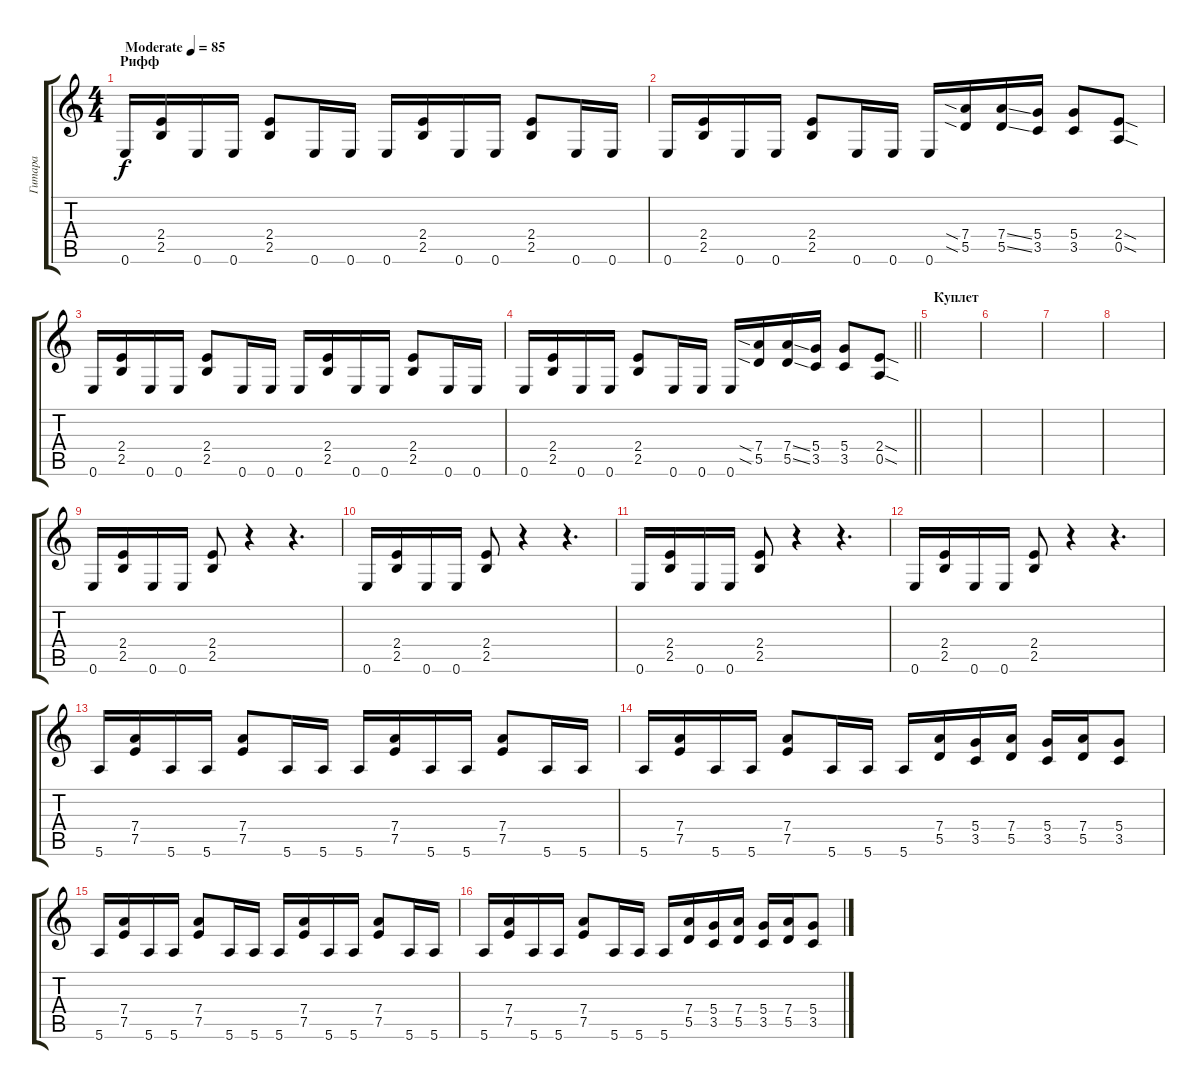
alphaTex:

\track ("Гитара" "Гитара") {instrument distortionguitar}
\staff {score tabs}
\tuning (E4 B3 G3 D3 A2 E2) {hide}
\ts (4 4)
\section ("" "Рифф")
\tempo (85 "Moderate")
\clef g2
\ks c
0.6.16{dy f instrument distortionguitar} (2.4 2.5).16 0.6.16 0.6.16 (2.4 2.5).8 0.6.16 0.6.16 0.6.16 (2.4 2.5).16 0.6.16 0.6.16 (2.4 2.5).8 0.6.16 0.6.16 |
0.6.16 (2.4 2.5).16 0.6.16 0.6.16 (2.4 2.5).8 0.6.16 0.6.16 0.6.16 (7.4{sia} 5.5{sia}).16 (7.4{ss} 5.5{ss}).16 (5.4 3.5).16 (5.4 3.5).8 (2.4{sod} 0.5{sod}).8 |
0.6.16 (2.4 2.5).16 0.6.16 0.6.16 (2.4 2.5).8 0.6.16 0.6.16 0.6.16 (2.4 2.5).16 0.6.16 0.6.16 (2.4 2.5).8 0.6.16 0.6.16 |
\barLineRight lightlight
0.6.16 (2.4 2.5).16 0.6.16 0.6.16 (2.4 2.5).8 0.6.16 0.6.16 0.6.16 (7.4{sia} 5.5{sia}).16 (7.4{ss} 5.5{ss}).16 (5.4 3.5).16 (5.4 3.5).8 (2.4{sod} 0.5{sod}).8 |
\section ("" "Куплет")
|
|
|
|
0.6.16 (2.4 2.5).16 0.6.16 0.6.16 (2.4 2.5).8 r.4 r.4{d} |
0.6.16 (2.4 2.5).16 0.6.16 0.6.16 (2.4 2.5).8 r.4 r.4{d} |
0.6.16 (2.4 2.5).16 0.6.16 0.6.16 (2.4 2.5).8 r.4 r.4{d} |
0.6.16 (2.4 2.5).16 0.6.16 0.6.16 (2.4 2.5).8 r.4 r.4{d} |
5.6.16 (7.4 7.5).16 5.6.16 5.6.16 (7.4 7.5).8 5.6.16 5.6.16 5.6.16 (7.4 7.5).16 5.6.16 5.6.16 (7.4 7.5).8 5.6.16 5.6.16 |
5.6.16 (7.4 7.5).16 5.6.16 5.6.16 (7.4 7.5).8 5.6.16 5.6.16 5.6.16 (7.4 5.5).16 (5.4 3.5).16 (7.4 5.5).16 (5.4 3.5).16 (7.4 5.5).16 (5.4 3.5).8 |
5.6.16 (7.4 7.5).16 5.6.16 5.6.16 (7.4 7.5).8 5.6.16 5.6.16 5.6.16 (7.4 7.5).16 5.6.16 5.6.16 (7.4 7.5).8 5.6.16 5.6.16 |
5.6.16 (7.4 7.5).16 5.6.16 5.6.16 (7.4 7.5).8 5.6.16 5.6.16 5.6.16 (7.4 5.5).16 (5.4 3.5).16 (7.4 5.5).16 (5.4 3.5).16 (7.4 5.5).16 (5.4 3.5).8
